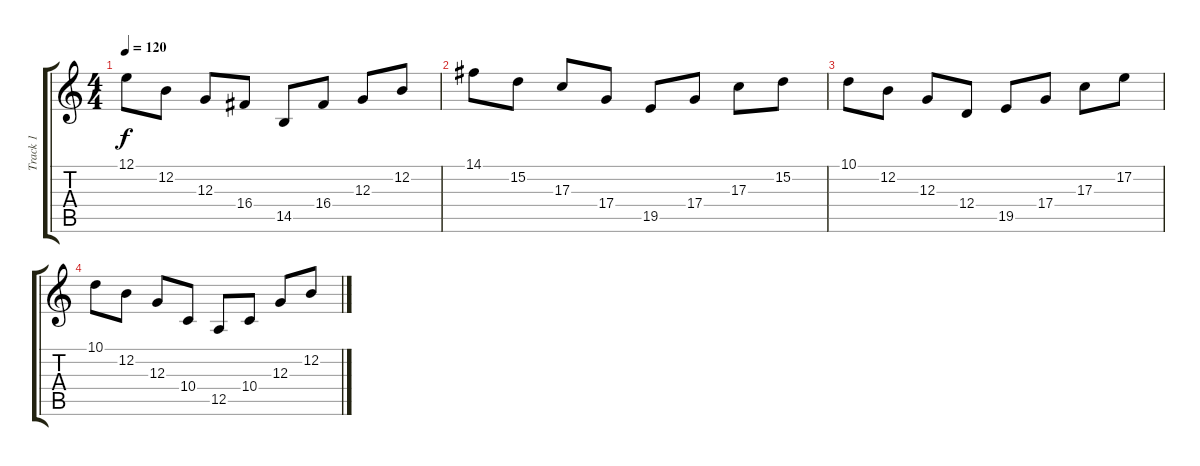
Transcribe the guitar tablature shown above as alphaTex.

\track ("Track 1" "Track 1") {instrument musicbox}
\staff {score tabs}
\tuning (E4 B3 G3 D3 A2 E2) {hide}
\ts (4 4)
\tempo 120
\clef g2
\ks c
12.1.8{dy f} 12.2.8 12.3.8 16.4.8 14.5.8 16.4.8 12.3.8 12.2.8 |
14.1.8 15.2.8 17.3.8 17.4.8 19.5.8 17.4.8 17.3.8 15.2.8 |
10.1.8 12.2.8 12.3.8 12.4.8 19.5.8 17.4.8 17.3.8 17.2.8 |
10.1.8 12.2.8 12.3.8 10.4.8 12.5.8 10.4.8 12.3.8 12.2.8
